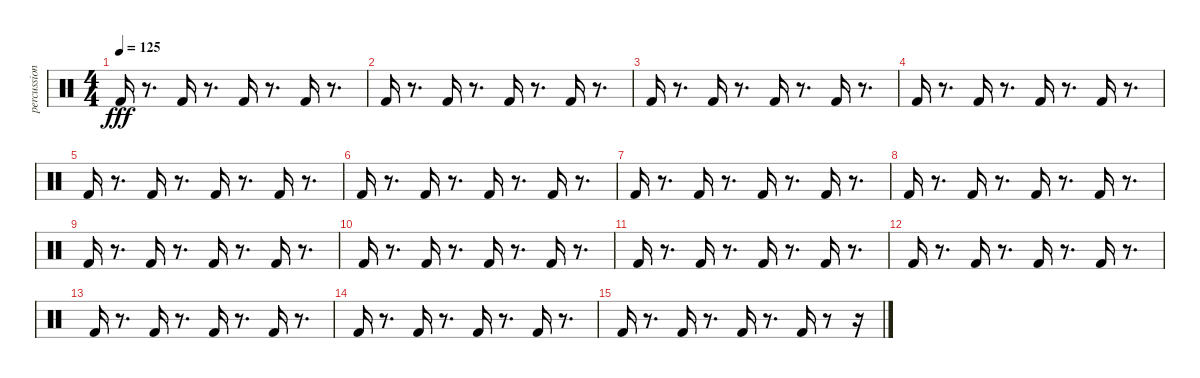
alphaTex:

\track ("percussion" "percussion") {instrument percussion}
\staff {score}
\articulation defaults
\ts (4 4)
\tempo 125
\clef neutral
\ks c "Kick (hit) 2".16{dy fff}
r.8{d} "Kick (hit) 2".16 r.8{d} "Kick (hit) 2".16 r.8{d} "Kick (hit) 2".16 r.8{d} |
"Kick (hit) 2".16 r.8{d} "Kick (hit) 2".16 r.8{d} "Kick (hit) 2".16 r.8{d} "Kick (hit) 2".16 r.8{d} |
"Kick (hit) 2".16 r.8{d} "Kick (hit) 2".16 r.8{d} "Kick (hit) 2".16 r.8{d} "Kick (hit) 2".16 r.8{d} |
"Kick (hit) 2".16 r.8{d} "Kick (hit) 2".16 r.8{d} "Kick (hit) 2".16 r.8{d} "Kick (hit) 2".16 r.8{d} |
"Kick (hit) 2".16 r.8{d} "Kick (hit) 2".16 r.8{d} "Kick (hit) 2".16 r.8{d} "Kick (hit) 2".16 r.8{d} |
"Kick (hit) 2".16 r.8{d} "Kick (hit) 2".16 r.8{d} "Kick (hit) 2".16 r.8{d} "Kick (hit) 2".16 r.8{d} |
"Kick (hit) 2".16 r.8{d} "Kick (hit) 2".16 r.8{d} "Kick (hit) 2".16 r.8{d} "Kick (hit) 2".16 r.8{d} |
"Kick (hit) 2".16 r.8{d} "Kick (hit) 2".16 r.8{d} "Kick (hit) 2".16 r.8{d} "Kick (hit) 2".16 r.8{d} |
"Kick (hit) 2".16 r.8{d} "Kick (hit) 2".16 r.8{d} "Kick (hit) 2".16 r.8{d} "Kick (hit) 2".16 r.8{d} |
"Kick (hit) 2".16 r.8{d} "Kick (hit) 2".16 r.8{d} "Kick (hit) 2".16 r.8{d} "Kick (hit) 2".16 r.8{d} |
"Kick (hit) 2".16 r.8{d} "Kick (hit) 2".16 r.8{d} "Kick (hit) 2".16 r.8{d} "Kick (hit) 2".16 r.8{d} |
"Kick (hit) 2".16 r.8{d} "Kick (hit) 2".16 r.8{d} "Kick (hit) 2".16 r.8{d} "Kick (hit) 2".16 r.8{d} |
"Kick (hit) 2".16 r.8{d} "Kick (hit) 2".16 r.8{d} "Kick (hit) 2".16 r.8{d} "Kick (hit) 2".16 r.8{d} |
"Kick (hit) 2".16 r.8{d} "Kick (hit) 2".16 r.8{d} "Kick (hit) 2".16 r.8{d} "Kick (hit) 2".16 r.8{d} |
"Kick (hit) 2".16 r.8{d} "Kick (hit) 2".16 r.8{d} "Kick (hit) 2".16 r.8{d} "Kick (hit) 2".16 r.8 r.16
